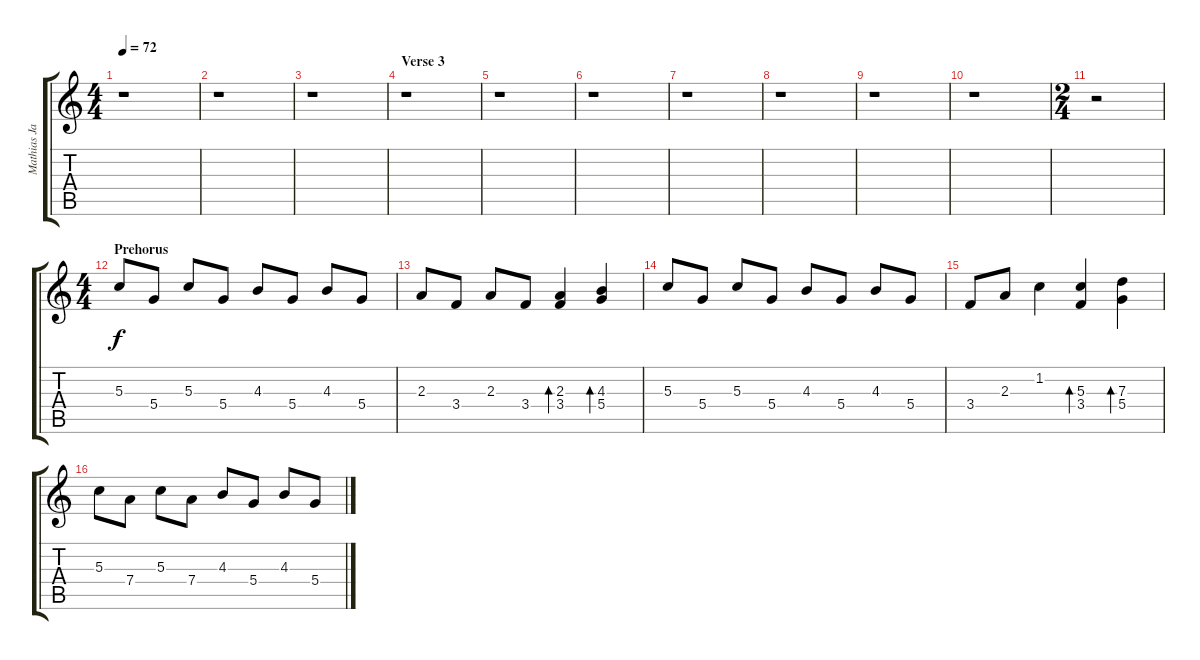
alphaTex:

\track ("Mathias Jabs" "Mathias Ja") {instrument distortionguitar}
\staff {score tabs}
\tuning (E4 B3 G3 D3 A2 E2) {hide}
\ts (4 4)
\tempo 72
\clef g2
\ks c
r.1{dy f} |
r.1 |
r.1 |
\section ("" "Verse 3")
r.1 |
r.1 |
r.1 |
r.1 |
r.1 |
r.1 |
r.1 |
\ts (2 4)
r.2 |
\ts (4 4)
\section ("" "Prehorus")
5.3.8 5.4.8 5.3.8 5.4.8 4.3.8 5.4.8 4.3.8 5.4.8 |
2.3.8 3.4.8 2.3.8 3.4.8 (2.3 3.4).4{bd 60} (4.3 5.4).4{bd 60} |
5.3.8 5.4.8 5.3.8 5.4.8 4.3.8 5.4.8 4.3.8 5.4.8 |
3.4.8 2.3.8 1.2.4 (5.3 3.4).4{bd 60} (7.3 5.4).4{bd 60} |
5.3.8 7.4.8 5.3.8 7.4.8 4.3.8 5.4.8 4.3.8 5.4.8
